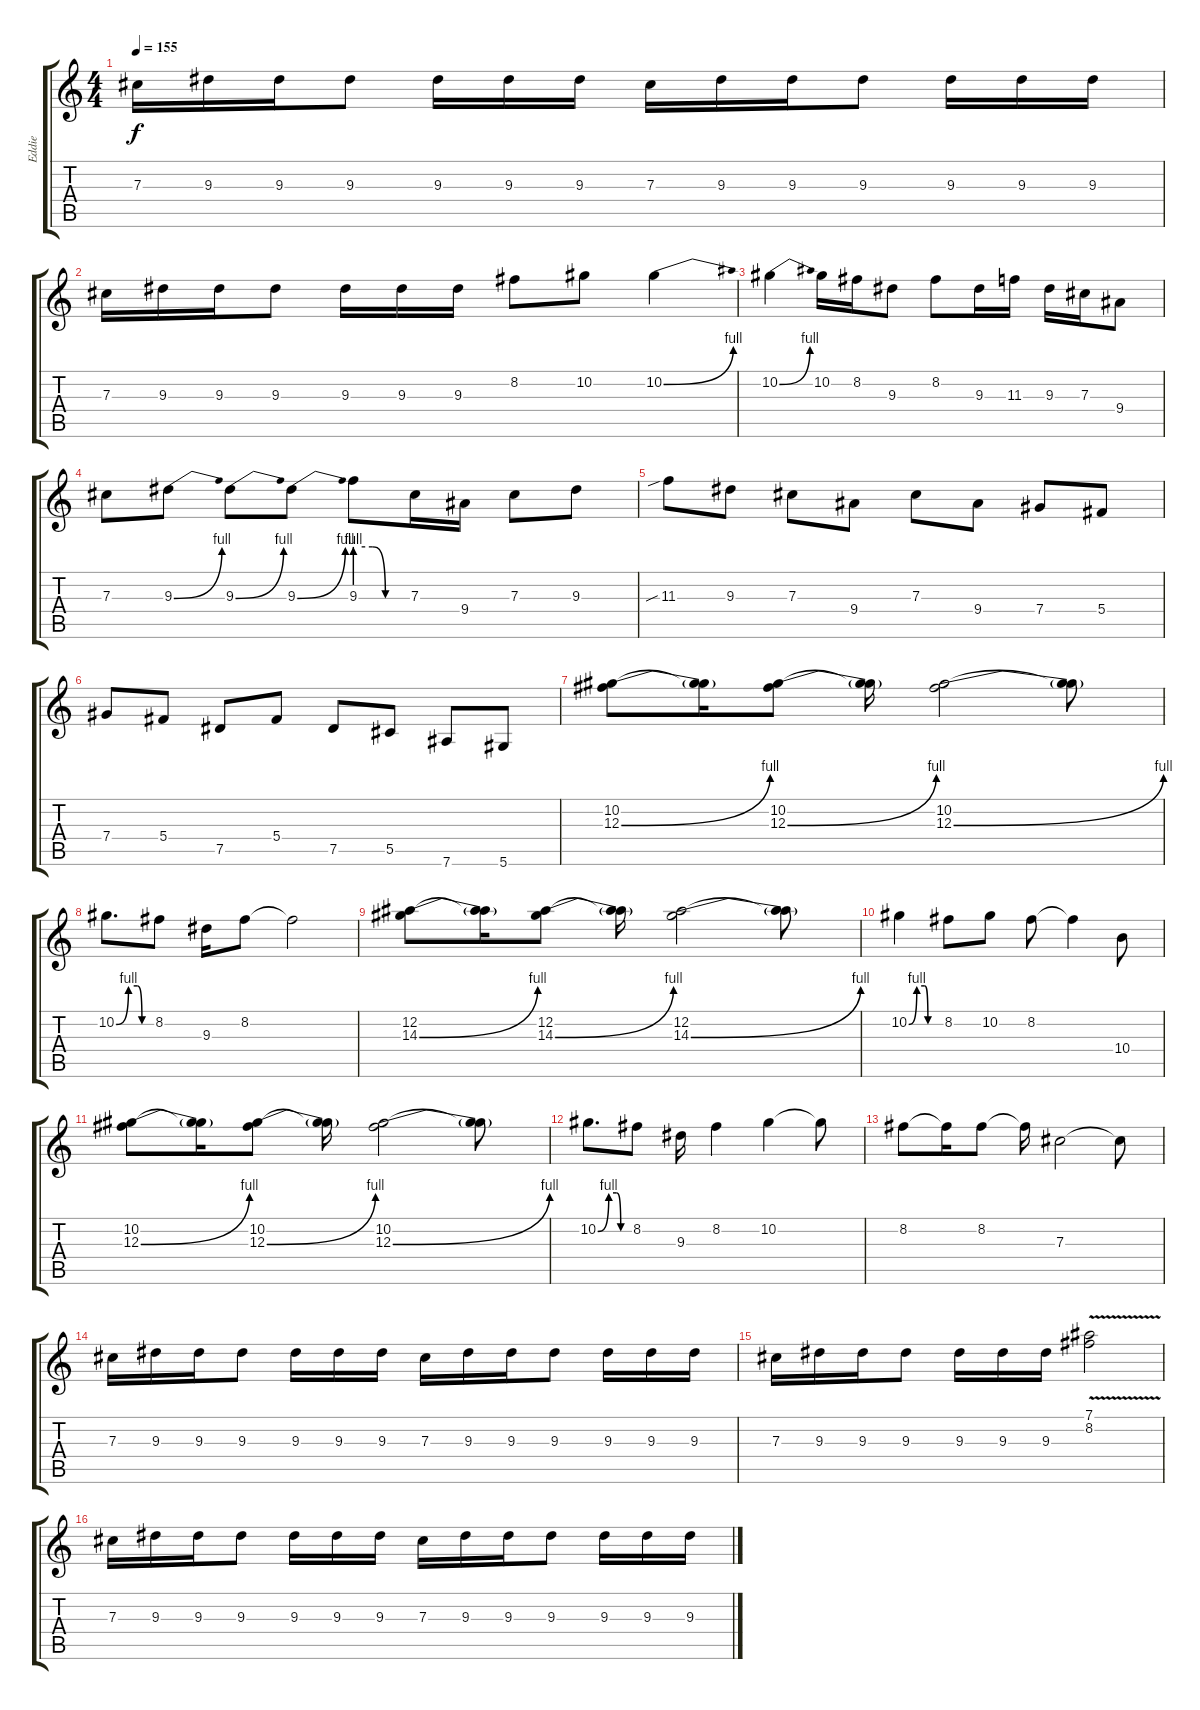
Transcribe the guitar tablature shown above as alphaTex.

\track ("Eddie" "Eddie") {instrument overdrivenguitar}
\staff {score tabs}
\tuning (Eb4 Bb3 Gb3 Db3 Ab2 Eb2) {hide}
\ts (4 4)
\tempo 155
\clef g2
\ks c
7.3.16{dy f} 9.3.16 9.3.16 9.3.8 9.3.16 9.3.16 9.3.16 7.3.16 9.3.16 9.3.16 9.3.8 9.3.16 9.3.16 9.3.16 |
7.3.16 9.3.16 9.3.16 9.3.8 9.3.16 9.3.16 9.3.16 8.2.8 10.2.8 10.2{be (bend 0 0 60 4)}.4 |
10.2{be (bend 0 0 60 4)}.4 10.2.16 8.2.16 9.3.8 8.2.8 9.3.16 11.3.16 9.3.16 7.3.16 9.4.8 |
7.3.8 9.3{be (bend 0 0 60 4)}.8 9.3{be (bend 0 0 60 4)}.8 9.3{be (bend 0 0 60 4)}.8 9.3{be (custom 0 4 20 4 35 0 60 0)}.8 7.3.16 9.4.16 7.3.8 9.3.8 |
11.3{sib}.8 9.3.8 7.3.8 9.4.8 7.3.8 9.4.8 7.4.8 5.4.8 |
7.4.8 5.4.8 7.5.8 5.4.8 7.5.8 5.5.8 7.6.8 5.6.8 |
(10.2 12.3{be (bend 0 0 60 4)}).8 (10.2{t} 12.3{t}).16 (10.2 12.3{be (bend 0 0 60 4)}).8 (10.2{t} 12.3{t}).16 (10.2 12.3{be (bend 0 0 60 4)}).2 (10.2{t} 12.3{t}).8 |
10.2{be (custom 0 0 21 4 36 4 44 0 60 0)}.8{d} 8.2.8 9.3.16 8.2.8 8.2{t}.2 |
(12.2 14.3{be (bend 0 0 60 4)}).8 (12.2{t} 14.3{t}).16 (12.2 14.3{be (bend 0 0 60 4)}).8 (12.2{t} 14.3{t}).16 (12.2 14.3{be (bend 0 0 60 4)}).2 (12.2{t} 14.3{t}).8 |
10.2{be (custom 0 0 15 4 30 4 36 0 60 0)}.4 8.2.8 10.2.8 8.2.8 8.2{t}.4 10.4.8 |
(10.2 12.3{be (bend 0 0 60 4)}).8 (10.2{t} 12.3{t}).16 (10.2 12.3{be (bend 0 0 60 4)}).8 (10.2{t} 12.3{t}).16 (10.2 12.3{be (bend 0 0 60 4)}).2 (10.2{t} 12.3{t}).8 |
10.2{be (custom 0 0 21 4 36 4 44 0 60 0)}.8{d} 8.2.8 9.3.16 8.2.4 10.2.4 10.2{t}.8 |
8.2.8 8.2{t}.16 8.2.8 8.2{t}.16 7.3.2 7.3{t}.8 |
7.3.16 9.3.16 9.3.16 9.3.8 9.3.16 9.3.16 9.3.16 7.3.16 9.3.16 9.3.16 9.3.8 9.3.16 9.3.16 9.3.16 |
7.3.16 9.3.16 9.3.16 9.3.8 9.3.16 9.3.16 9.3.16 (7.1 8.2{v}).2 |
7.3.16 9.3.16 9.3.16 9.3.8 9.3.16 9.3.16 9.3.16 7.3.16 9.3.16 9.3.16 9.3.8 9.3.16 9.3.16 9.3.16
